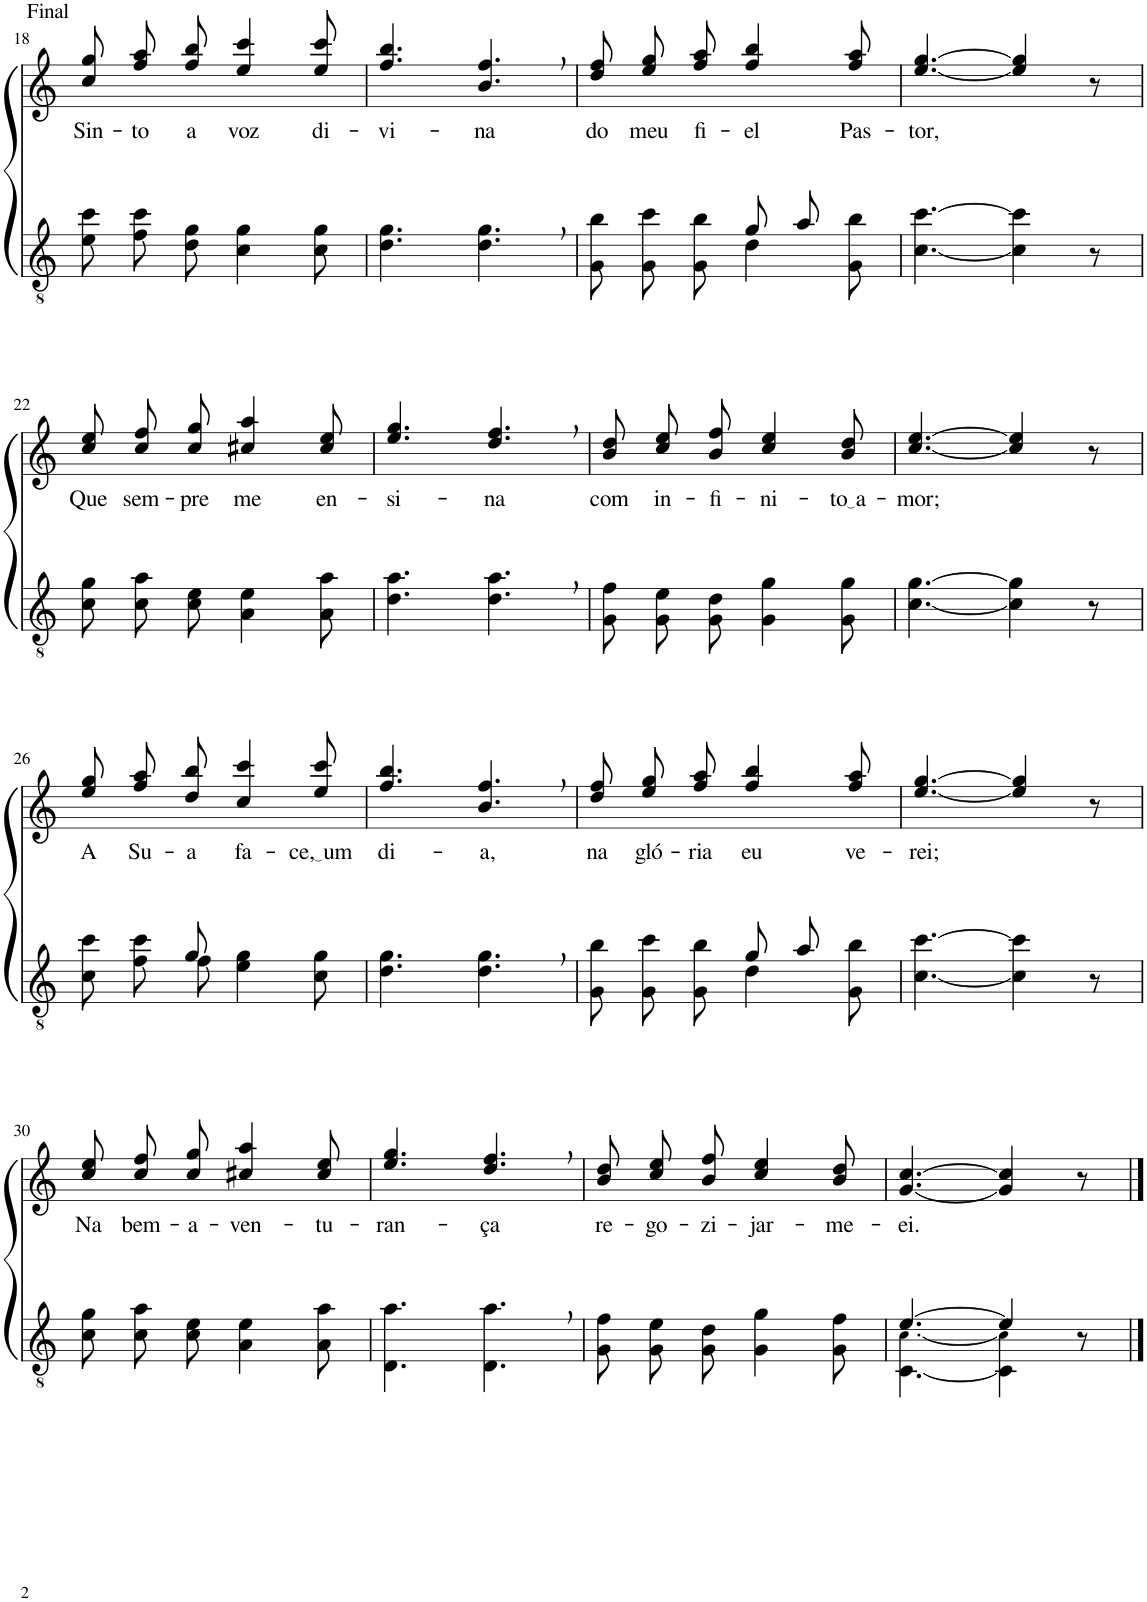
**kern	**kern	**text
*part2	*part1	*part1
*staff2	*staff1	*staff1
*I"Parte III e IV	*I"Parte I e II	*
!!LO:PB:g=z
*clefGv2	*clefG2	*
*Trd5c9	*Trd5c9	*
*k[]	*k[]	*
*M6/8	*M6/8	*
=18	=18	=18
!	!LO:TX:a:t=Final	!
!	!	!LO:LY:b
8e\ 8cc\L	8cc\ 8gg\L	Sin-
!	!	!LO:LY:b
8f\ 8cc\	8ff\ 8aa\	-to
!	!	!LO:LY:b
8d\ 8g\J	8ff\ 8bb\J	a
!	!	!LO:LY:b
4c\ 4g\	4ee/ 4ccc/	voz
!	!	!LO:LY:b
8c\ 8g\	8ee/ 8ccc/	di-
=19	=19	=19
!	!	!LO:LY:b
4.d\ 4.g\	4.ff/ 4.bb/	-vi-
!	!	!LO:LY:b
4.d\, 4.g\,	4.b/, 4.ff/,	-na
=20	=20	=20
*^	*	*
!	!	!	!LO:LY:b
4.ryy	8G\ 8b\L	8dd\ 8ff\L	do
!	!	!	!LO:LY:b
.	8G\ 8cc\	8ee\ 8gg\	meu
!	!	!	!LO:LY:b
.	8G\ 8b\J	8ff\ 8aa\J	fi-
!	!	!	!LO:LY:b
8g/L	4d\	4ff/ 4bb/	-el
8a/J	.	.	.
!	!	!	!LO:LY:b
8ryy	8G\ 8b\	8ff/ 8aa/	Pas-
=21	=21	=21	=21
!	!	!	!LO:LY:b
*v	*v	*	*
[4.c\ [4.cc\	[4.ee/ [4.gg/	-tor,
4c\] 4cc\]	4ee/] 4gg/]	.
8r	8r	.
!!LO:LB:g=z
=22	=22	=22
!	!	!LO:LY:b
8c\ 8g\L	8cc\ 8ee\L	Que
!	!	!LO:LY:b
8c\ 8a\	8cc\ 8ff\	sem-
!	!	!LO:LY:b
8c\ 8e\J	8cc\ 8gg\J	-pre
!	!	!LO:LY:b
4A\ 4e\	4cc#X/ 4aa/	me
!	!	!LO:LY:b
8A\ 8a\	8cc#/ 8ee/	en-
=23	=23	=23
!	!	!LO:LY:b
4.d\ 4.a\	4.ee/ 4.gg/	-si-
!	!	!LO:LY:b
4.d\, 4.a\,	4.dd/, 4.ff/,	-na
=24	=24	=24
!	!	!LO:LY:b
8G\ 8f\L	8b\ 8dd\L	com
!	!	!LO:LY:b
8G\ 8e\	8cc\ 8ee\	in-
!	!	!LO:LY:b
8G\ 8d\J	8b\ 8ff\J	-fi-
!	!	!LO:LY:b
4G\ 4g\	4cc/ 4ee/	-ni-
!	!	!LO:LY:b
8G\ 8g\	8b/ 8dd/	to a
=25	=25	=25
!	!	!LO:LY:b
[4.c\ [4.g\	[4.cc/ [4.ee/	-mor;
4c\] 4g\]	4cc/] 4ee/]	.
8r	8r	.
!!LO:LB:g=z
=26	=26	=26
*^	*	*
!	!	!	!LO:LY:b
4ryy	8c\ 8cc\L	8ee\ 8gg\L	A
!	!	!	!LO:LY:b
.	8f\ 8cc\	8ff\ 8aa\	Su-
!	!	!	!LO:LY:b
8g/	8f\J	8dd\ 8bb\J	-a
!	!	!	!LO:LY:b
4.ryy	4e\ 4g\	4cc/ 4ccc/	fa-
!	!	!	!LO:LY:b
.	8c\ 8g\	8ee/ 8ccc/	ce, um
=27	=27	=27	=27
!	!	!	!LO:LY:b
*v	*v	*	*
4.d\ 4.g\	4.ff/ 4.bb/	di-
!	!	!LO:LY:b
4.d\, 4.g\,	4.b/, 4.ff/,	-a,
=28	=28	=28
*^	*	*
!	!	!	!LO:LY:b
4.ryy	8G\ 8b\L	8dd\ 8ff\L	na
!	!	!	!LO:LY:b
.	8G\ 8cc\	8ee\ 8gg\	gló-
!	!	!	!LO:LY:b
.	8G\ 8b\J	8ff\ 8aa\J	-ria
!	!	!	!LO:LY:b
8g/L	4d\	4ff/ 4bb/	eu
8a/J	.	.	.
!	!	!	!LO:LY:b
8ryy	8G\ 8b\	8ff/ 8aa/	ve-
=29	=29	=29	=29
!	!	!	!LO:LY:b
*v	*v	*	*
[4.c\ [4.cc\	[4.ee/ [4.gg/	-rei;
4c\] 4cc\]	4ee/] 4gg/]	.
8r	8r	.
!!LO:LB:g=z
=30	=30	=30
!	!	!LO:LY:b
8c\ 8g\L	8cc\ 8ee\L	Na
!	!	!LO:LY:b
8c\ 8a\	8cc\ 8ff\	bem-
!	!	!LO:LY:b
8c\ 8e\J	8cc\ 8gg\J	-a-
!	!	!LO:LY:b
4A\ 4e\	4cc#X/ 4aa/	-ven-
!	!	!LO:LY:b
8A\ 8a\	8cc#/ 8ee/	-tu-
=31	=31	=31
!	!	!LO:LY:b
4.D\ 4.a\	4.ee/ 4.gg/	-ran-
!	!	!LO:LY:b
4.D\, 4.a\,	4.dd/, 4.ff/,	-ça
=32	=32	=32
!	!	!LO:LY:b
8G\ 8f\L	8b\ 8dd\L	re-
!	!	!LO:LY:b
8G\ 8e\	8cc\ 8ee\	-go-
!	!	!LO:LY:b
8G\ 8d\J	8b\ 8ff\J	-zi-
!	!	!LO:LY:b
4G\ 4g\	4cc/ 4ee/	-jar-
!	!	!LO:LY:b
8G\ 8f\	8b/ 8dd/	-me-
=33	=33	=33
*^	*	*
!	!	!	!LO:LY:b
[4.e/	[4.C\ [4.c!\	[4.g/ [4.cc/	-ei.
4e/]	4C\] 4c!\]	4g/] 4cc/]	.
8r	8ryy	8r	.
*v	*v	*	*
==	==	==
*-	*-	*-
